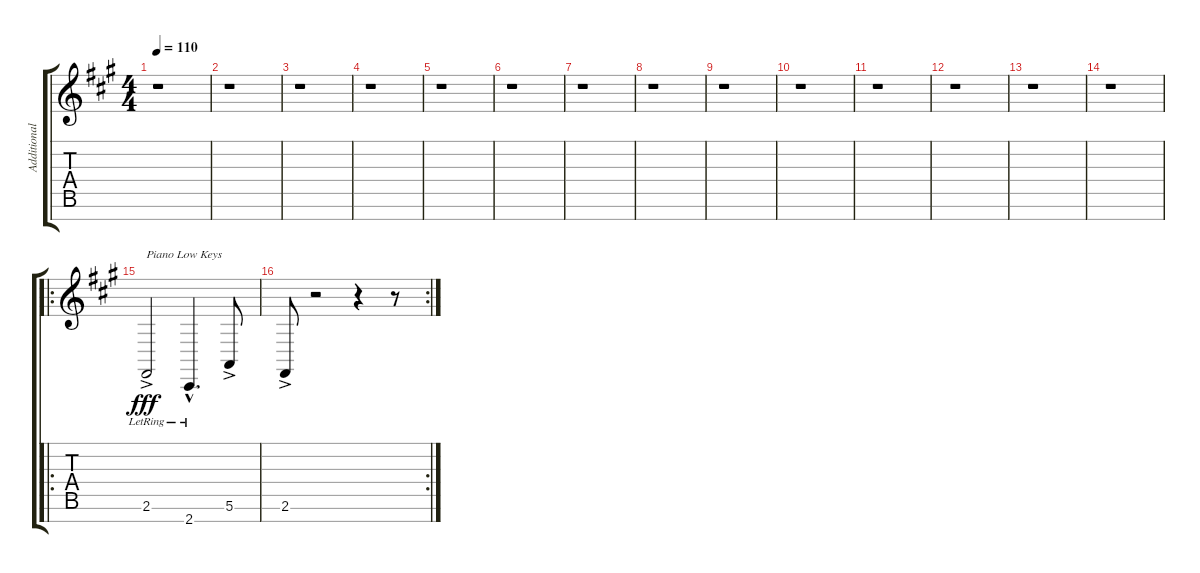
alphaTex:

\track ("Additional Effects" "Additional") {instrument synthstrings1}
\staff {score tabs}
\tuning (E4 B3 G3 D3 A2 E2 B1) {hide}
\ts (4 4)
\tempo 110
\clef g2
\ks a
r.1{dy f} |
r.1 |
r.1 |
r.1 |
r.1 |
r.1 |
r.1 |
r.1 |
r.1 |
r.1 |
r.1 |
r.1 |
r.1 |
r.1 |
\ro
2.6{ac lr}.2{txt "Piano Low Keys" dy fff volume 13 balance 8 instrument acousticgrandpiano} 2.7{hac lr}.4{d} 5.6{ac}.8 |
\rc 2
2.6{ac}.8 r.2 r.4 r.8
